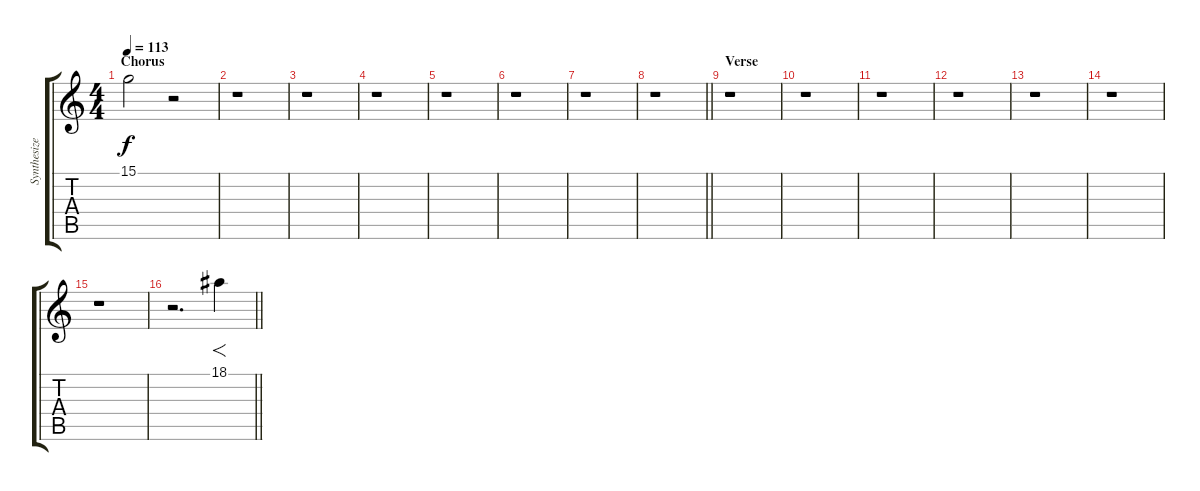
\track ("Synthesizer" "Synthesize") {instrument synthstrings1}
\staff {score tabs}
\tuning (E4 B3 G3 D3 A2 E2) {hide}
\ts (4 4)
\section ("" "Chorus")
\tempo 113
\clef g2
\ks c
15.1.2{dy f volume 0} r.2 |
r.1 |
r.1 |
r.1 |
r.1 |
r.1 |
r.1 |
\barLineRight lightlight
r.1 |
\section ("" "Verse")
r.1 |
r.1 |
r.1 |
r.1 |
r.1 |
r.1 |
r.1 |
\barLineRight lightlight
r.2{d volume 12} 18.1{sl}.4{f}
